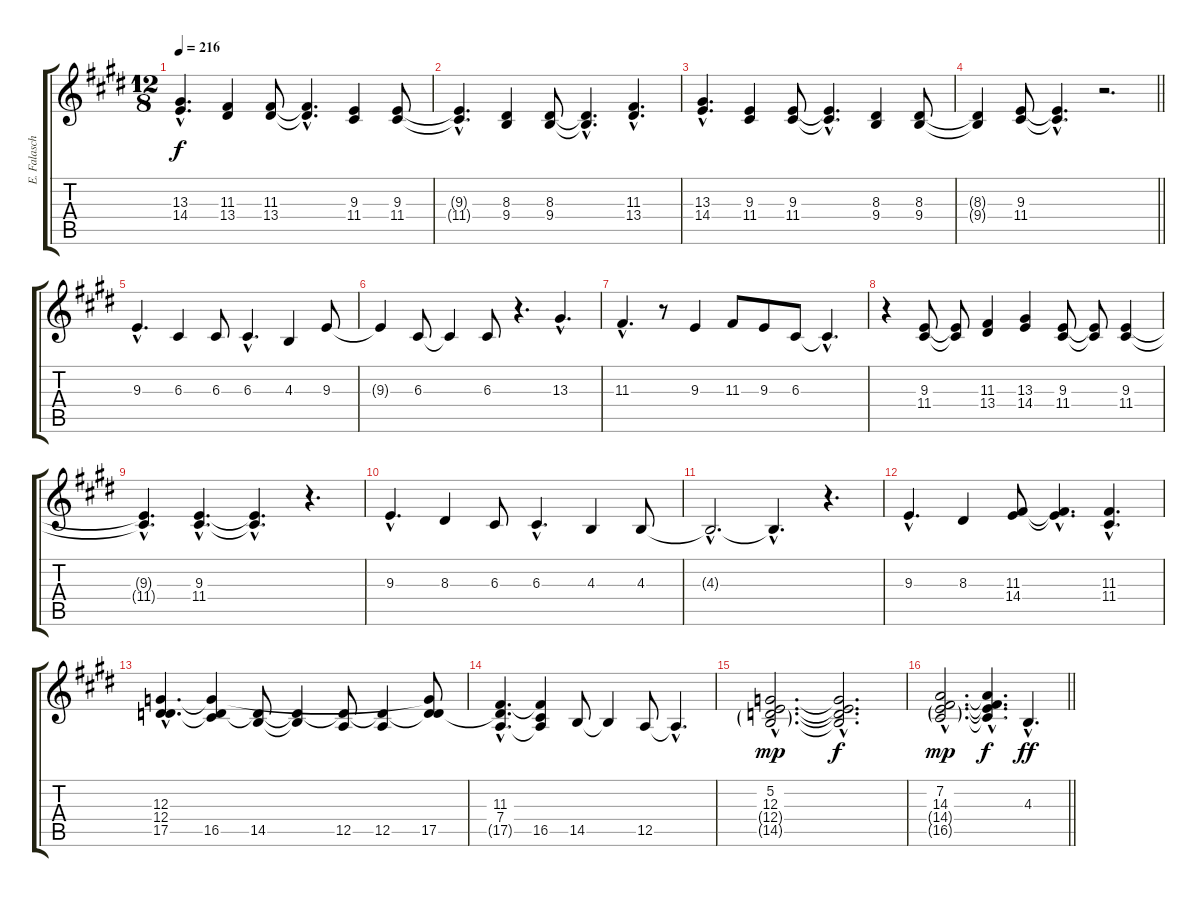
\track ("E. Falaschi" "E. Falasch") {instrument lead6voice}
\staff {score tabs}
\tuning (E4 B3 G3 D3 A2 E2) {hide}
\ts (12 8)
\tempo 216
\clef g2
\ks e
(13.3{hac} 14.4{hac}).4{d dy f} (11.3 13.4).4 (11.3 13.4).8 (11.3{hac t} 13.4{hac t}).4{d} (9.3 11.4).4 (9.3 11.4).8 |
(9.3{hac t} 11.4{hac t}).4{d} (8.3 9.4).4 (8.3 9.4).8 (8.3{hac t} 9.4{hac t}).4{d} (11.3{hac} 13.4{hac}).4{d} |
(13.3{hac} 14.4{hac}).4{d} (9.3 11.4).4 (9.3 11.4).8 (9.3{hac t} 11.4{hac t}).4{d} (8.3 9.4).4 (8.3 9.4).8 |
\barLineRight lightlight
(8.3{t} 9.4{t}).4 (9.3 11.4).8 (9.3{hac t} 11.4{hac t}).4{d} r.2{d} |
9.3{hac}.4{d} 6.3.4 6.3.8 6.3{hac}.4{d} 4.3.4 9.3.8 |
9.3{t}.4 6.3.8 6.3{t}.4 6.3.8 r.4{d} 13.3{hac}.4{d} |
11.3{hac}.4{d} r.8 9.3.4 11.3.8 9.3.8 6.3.8 6.3{hac t}.4{d} |
r.4 (9.3 11.4).8 (9.3{t} 11.4{t}).8 (11.3 13.4).4 (13.3 14.4).4 (9.3 11.4).8 (9.3{t} 11.4{t}).8 (9.3 11.4).4 |
(9.3{hac t} 11.4{hac t}).4{d} (9.3{hac} 11.4{hac}).4{d} (9.3{hac t} 11.4{hac t}).4{d} r.4{d} |
9.3{hac}.4{d} 8.3.4 6.3.8 6.3{hac}.4{d} 4.3.4 4.3.8 |
4.3{hac t}.2{d} 4.3{hac t}.4{d} r.4{d} |
9.3{hac}.4{d} 8.3.4 (11.3 14.4).8 (11.3{hac t} 14.4{hac t}).4{d} (11.3{hac} 11.4{hac}).4{d} |
(12.3{hac} 12.4{hac} 17.5{hac}).4{d} (12.3{t} 12.4{t} 16.5).4 (12.4{t} 14.5).8 (12.4{t} 14.5{t}).4 (12.4{t} 12.5).8 (12.4{t} 12.5).4 (12.3{t} 12.4{t} 17.5).8 |
(11.3{hac} 7.4{hac} 17.5{hac t}).4{d} (11.3{t} 7.4{t} 16.5).4 14.5.8 14.5{t}.4 12.5.8 12.5{hac t}.4{d} |
(5.2{hac} 12.3{hac} 12.4{g hac} 14.5{g hac}).2{d dy mp} (5.2{hac t} 12.3{hac t} 12.4{hac t} 14.5{hac t}).2{d dy f} |
\barLineRight lightlight
(7.2{hac} 14.3{hac} 14.4{g hac} 16.5{g hac}).2{d dy mp} (7.2{hac t} 14.3{hac t} 14.4{hac t} 16.5{hac t}).4{d dy f} 4.3{hac}.4{d dy ff}
